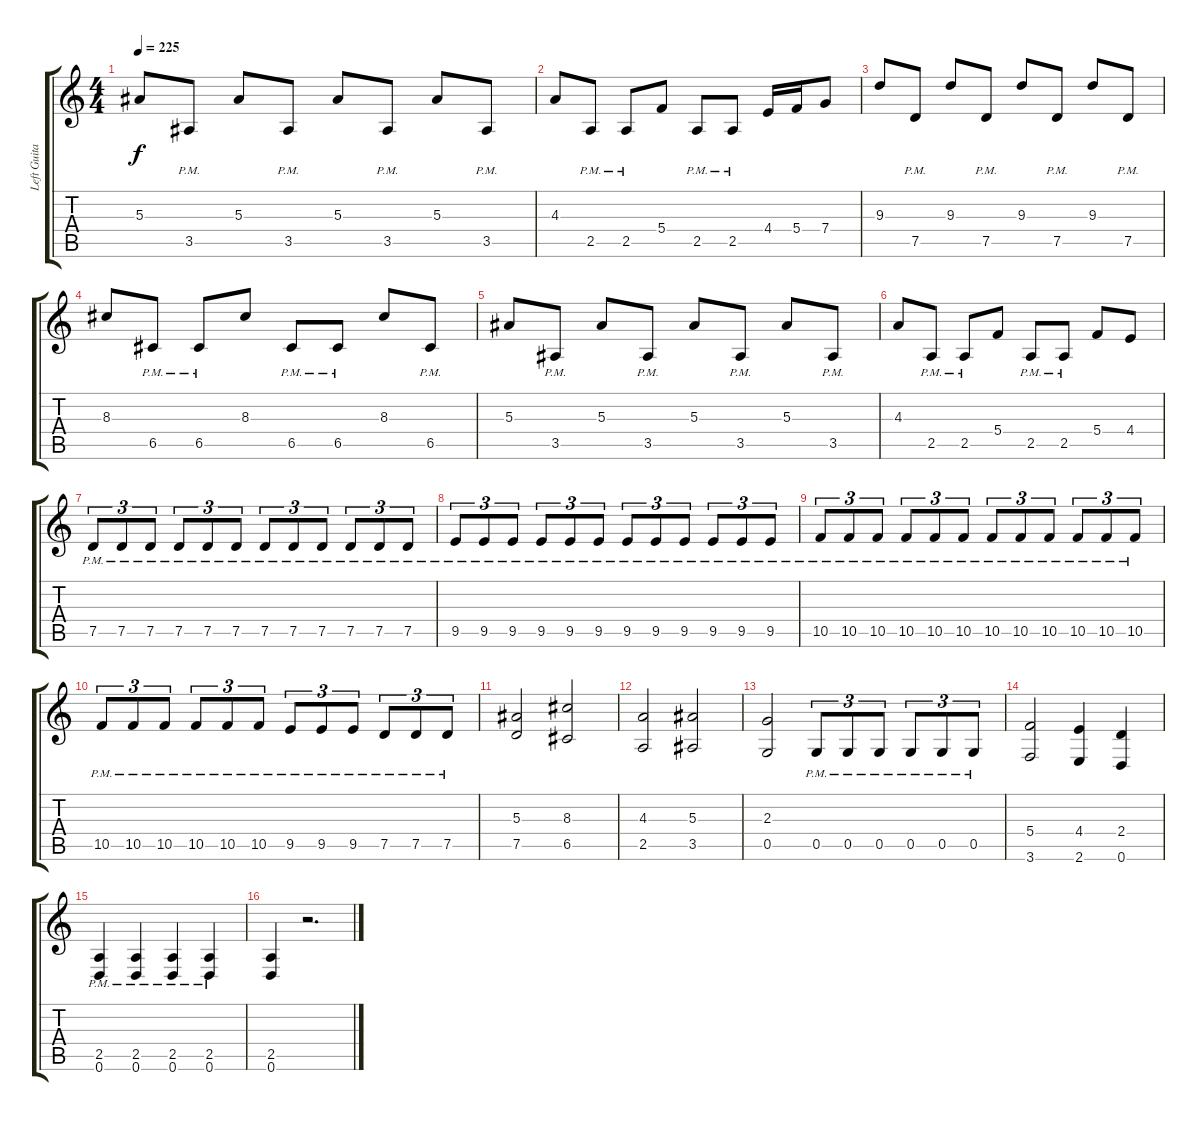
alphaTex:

\track ("Left Guitar" "Left Guita") {instrument distortionguitar}
\staff {score tabs}
\tuning (D4 A3 F3 C3 G2 D2) {hide}
\ts (4 4)
\tempo 225
\clef g2
\ks c
5.3.8{dy f} 3.5{pm}.8 5.3.8 3.5{pm}.8 5.3.8 3.5{pm}.8 5.3.8 3.5{pm}.8 |
4.3.8 2.5{pm}.8 2.5{pm}.8 5.4.8 2.5{pm}.8 2.5{pm}.8 4.4.16 5.4.16 7.4.8 |
9.3.8 7.5{pm}.8 9.3.8 7.5{pm}.8 9.3.8 7.5{pm}.8 9.3.8 7.5{pm}.8 |
8.3.8 6.5{pm}.8 6.5{pm}.8 8.3.8 6.5{pm}.8 6.5{pm}.8 8.3.8 6.5{pm}.8 |
5.3.8 3.5{pm}.8 5.3.8 3.5{pm}.8 5.3.8 3.5{pm}.8 5.3.8 3.5{pm}.8 |
4.3.8 2.5{pm}.8 2.5{pm}.8 5.4.8 2.5{pm}.8 2.5{pm}.8 5.4.8 4.4.8 |
7.5{pm}.8{tu (3 2)} 7.5{pm}.8{tu (3 2)} 7.5{pm}.8{tu (3 2)} 7.5{pm}.8{tu (3 2)} 7.5{pm}.8{tu (3 2)} 7.5{pm}.8{tu (3 2)} 7.5{pm}.8{tu (3 2)} 7.5{pm}.8{tu (3 2)} 7.5{pm}.8{tu (3 2)} 7.5{pm}.8{tu (3 2)} 7.5{pm}.8{tu (3 2)} 7.5{pm}.8{tu (3 2)} |
9.5{pm}.8{tu (3 2)} 9.5{pm}.8{tu (3 2)} 9.5{pm}.8{tu (3 2)} 9.5{pm}.8{tu (3 2)} 9.5{pm}.8{tu (3 2)} 9.5{pm}.8{tu (3 2)} 9.5{pm}.8{tu (3 2)} 9.5{pm}.8{tu (3 2)} 9.5{pm}.8{tu (3 2)} 9.5{pm}.8{tu (3 2)} 9.5{pm}.8{tu (3 2)} 9.5{pm}.8{tu (3 2)} |
10.5{pm}.8{tu (3 2)} 10.5{pm}.8{tu (3 2)} 10.5{pm}.8{tu (3 2)} 10.5{pm}.8{tu (3 2)} 10.5{pm}.8{tu (3 2)} 10.5{pm}.8{tu (3 2)} 10.5{pm}.8{tu (3 2)} 10.5{pm}.8{tu (3 2)} 10.5{pm}.8{tu (3 2)} 10.5{pm}.8{tu (3 2)} 10.5{pm}.8{tu (3 2)} 10.5{pm}.8{tu (3 2)} |
10.5{pm}.8{tu (3 2)} 10.5{pm}.8{tu (3 2)} 10.5{pm}.8{tu (3 2)} 10.5{pm}.8{tu (3 2)} 10.5{pm}.8{tu (3 2)} 10.5{pm}.8{tu (3 2)} 9.5{pm}.8{tu (3 2)} 9.5{pm}.8{tu (3 2)} 9.5{pm}.8{tu (3 2)} 7.5{pm}.8{tu (3 2)} 7.5{pm}.8{tu (3 2)} 7.5{pm}.8{tu (3 2)} |
(5.3 7.5).2 (8.3 6.5).2 |
(4.3 2.5).2 (5.3 3.5).2 |
(2.3 0.5).2 0.5{pm}.8{tu (3 2)} 0.5{pm}.8{tu (3 2)} 0.5{pm}.8{tu (3 2)} 0.5{pm}.8{tu (3 2)} 0.5{pm}.8{tu (3 2)} 0.5{pm}.8{tu (3 2)} |
(5.4 3.6).2 (4.4 2.6).4 (2.4 0.6).4 |
(2.5{pm} 0.6{pm}).4 (2.5{pm} 0.6{pm}).4 (2.5{pm} 0.6{pm}).4 (2.5{pm} 0.6{pm}).4 |
(2.5 0.6).4 r.2{d}
